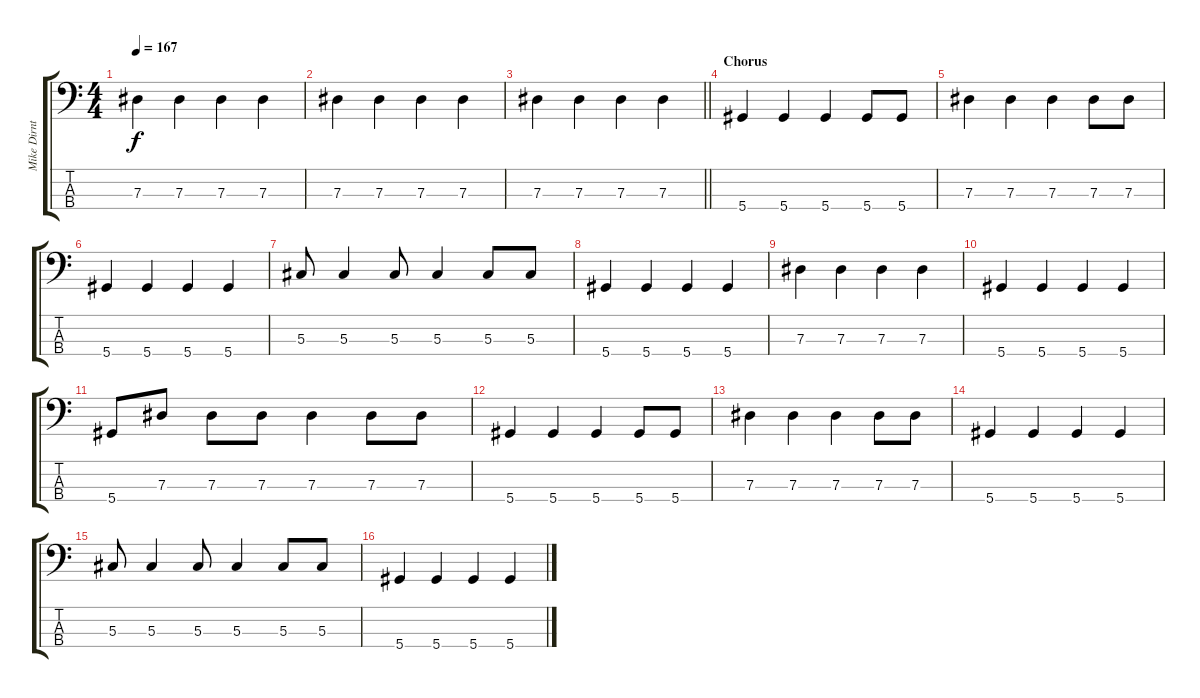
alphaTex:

\track ("Mike Dirnt - Bass" "Mike Dirnt") {instrument electricbasspick}
\staff {score tabs}
\tuning (Gb2 Db2 Ab1 Eb1) {hide}
\ts (4 4)
\tempo 167
\clef f4
\ks c
7.3.4{dy f} 7.3.4 7.3.4 7.3.4 |
7.3.4 7.3.4 7.3.4 7.3.4 |
\barLineRight lightlight
7.3.4 7.3.4 7.3.4 7.3.4 |
\section ("" "Chorus")
5.4.4 5.4.4 5.4.4 5.4.8 5.4.8 |
7.3.4 7.3.4 7.3.4 7.3.8 7.3.8 |
5.4.4 5.4.4 5.4.4 5.4.4 |
5.3.8 5.3.4 5.3.8 5.3.4 5.3.8 5.3.8 |
5.4.4 5.4.4 5.4.4 5.4.4 |
7.3.4 7.3.4 7.3.4 7.3.4 |
5.4.4 5.4.4 5.4.4 5.4.4 |
5.4.8 7.3.8 7.3.8 7.3.8 7.3.4 7.3.8 7.3.8 |
5.4.4 5.4.4 5.4.4 5.4.8 5.4.8 |
7.3.4 7.3.4 7.3.4 7.3.8 7.3.8 |
5.4.4 5.4.4 5.4.4 5.4.4 |
5.3.8 5.3.4 5.3.8 5.3.4 5.3.8 5.3.8 |
5.4.4 5.4.4 5.4.4 5.4.4
